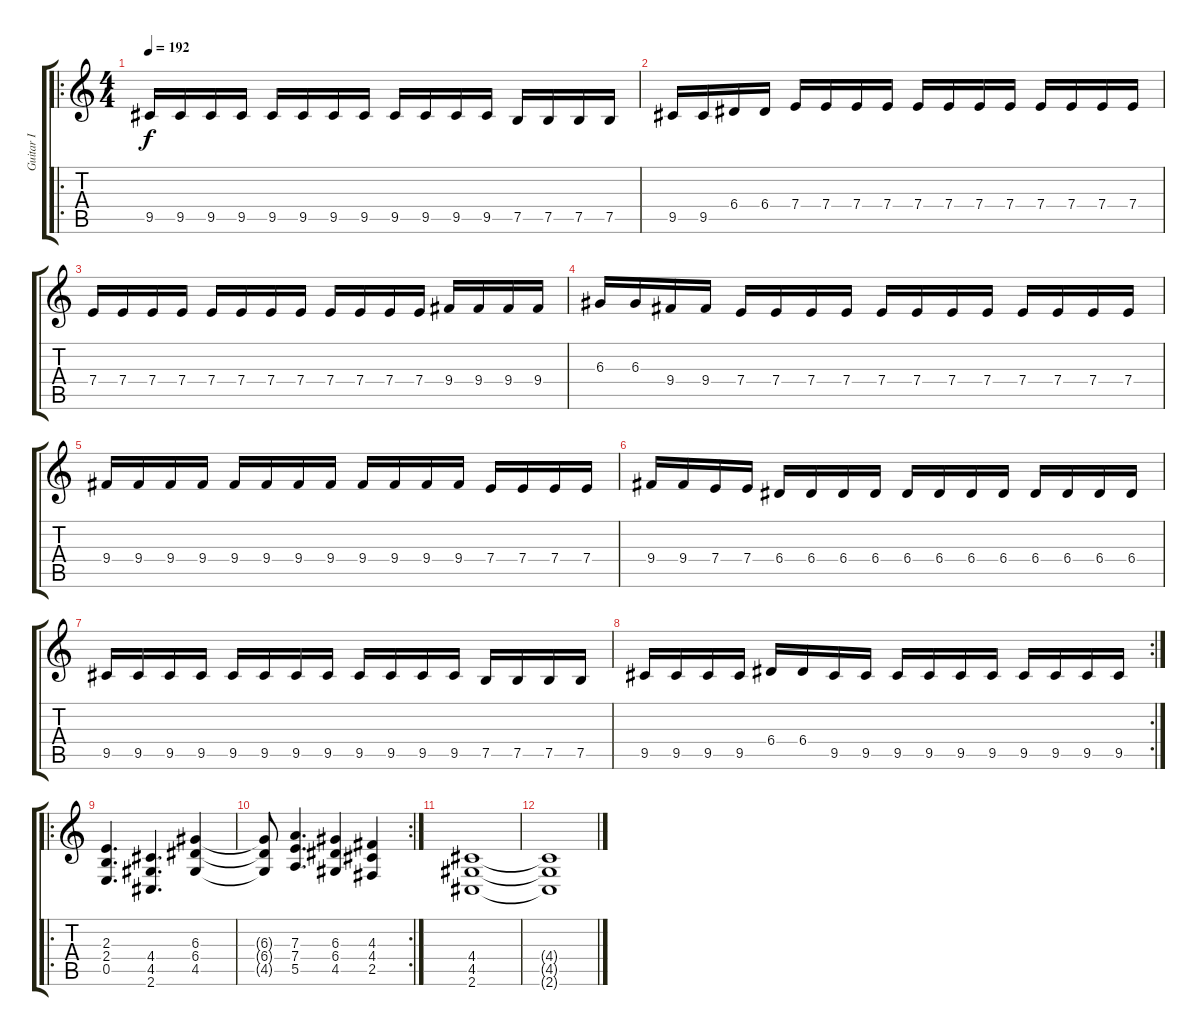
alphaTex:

\track ("Guitar I" "Guitar I") {instrument distortionguitar}
\staff {score tabs}
\tuning (B3 Gb3 D3 A2 E2 B1) {hide}
\ro
\ts (4 4)
\tempo 192
\clef g2
\ks c
9.5.16{dy f} 9.5.16 9.5.16 9.5.16 9.5.16 9.5.16 9.5.16 9.5.16 9.5.16 9.5.16 9.5.16 9.5.16 7.5.16 7.5.16 7.5.16 7.5.16 |
9.5.16 9.5.16 6.4.16 6.4.16 7.4.16 7.4.16 7.4.16 7.4.16 7.4.16 7.4.16 7.4.16 7.4.16 7.4.16 7.4.16 7.4.16 7.4.16 |
7.4.16 7.4.16 7.4.16 7.4.16 7.4.16 7.4.16 7.4.16 7.4.16 7.4.16 7.4.16 7.4.16 7.4.16 9.4.16 9.4.16 9.4.16 9.4.16 |
6.3.16 6.3.16 9.4.16 9.4.16 7.4.16 7.4.16 7.4.16 7.4.16 7.4.16 7.4.16 7.4.16 7.4.16 7.4.16 7.4.16 7.4.16 7.4.16 |
9.4.16 9.4.16 9.4.16 9.4.16 9.4.16 9.4.16 9.4.16 9.4.16 9.4.16 9.4.16 9.4.16 9.4.16 7.4.16 7.4.16 7.4.16 7.4.16 |
9.4.16 9.4.16 7.4.16 7.4.16 6.4.16 6.4.16 6.4.16 6.4.16 6.4.16 6.4.16 6.4.16 6.4.16 6.4.16 6.4.16 6.4.16 6.4.16 |
9.5.16 9.5.16 9.5.16 9.5.16 9.5.16 9.5.16 9.5.16 9.5.16 9.5.16 9.5.16 9.5.16 9.5.16 7.5.16 7.5.16 7.5.16 7.5.16 |
\rc 2
9.5.16 9.5.16 9.5.16 9.5.16 6.4.16 6.4.16 9.5.16 9.5.16 9.5.16 9.5.16 9.5.16 9.5.16 9.5.16 9.5.16 9.5.16 9.5.16 |
\ro
(2.3 2.4 0.5).4{d} (4.4 4.5 2.6).4{d} (6.3 6.4 4.5).4 |
\rc 2
(6.3{t} 6.4{t} 4.5{t}).8 (7.3 7.4 5.5).4{d} (6.3 6.4 4.5).4 (4.3 4.4 2.5).4 |
(4.4 4.5 2.6).1 |
(4.4{t} 4.5{t} 2.6{t}).1
